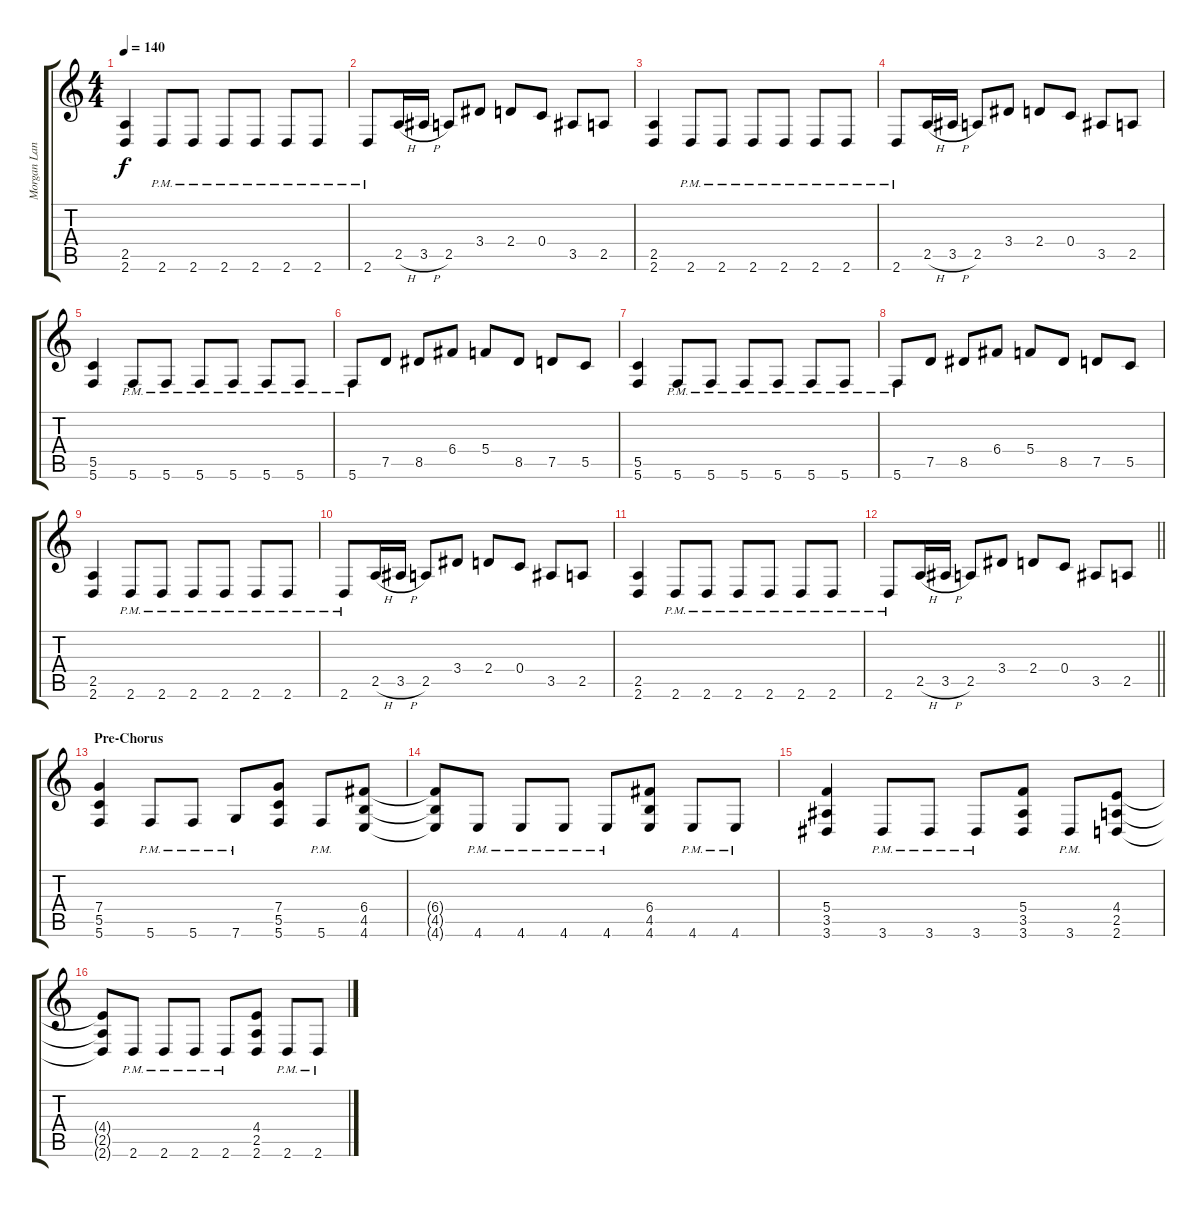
\track ("Morgan Lander" "Morgan Lan") {instrument distortionguitar}
\staff {score tabs}
\tuning (D4 A3 F3 C3 G2 C2) {hide}
\ts (4 4)
\tempo 140
\clef g2
\ks c
(2.5 2.6).4{dy f} 2.6{pm}.8 2.6{pm}.8 2.6{pm}.8 2.6{pm}.8 2.6{pm}.8 2.6{pm}.8 |
2.6{pm}.8 2.5{h}.16 3.5{h}.16 2.5.8 3.4.8 2.4.8 0.4.8 3.5.8 2.5.8 |
(2.5 2.6).4 2.6{pm}.8 2.6{pm}.8 2.6{pm}.8 2.6{pm}.8 2.6{pm}.8 2.6{pm}.8 |
2.6{pm}.8 2.5{h}.16 3.5{h}.16 2.5.8 3.4.8 2.4.8 0.4.8 3.5.8 2.5.8 |
(5.5 5.6).4 5.6{pm}.8 5.6{pm}.8 5.6{pm}.8 5.6{pm}.8 5.6{pm}.8 5.6{pm}.8 |
5.6{pm}.8 7.5.8 8.5.8 6.4.8 5.4.8 8.5.8 7.5.8 5.5.8 |
(5.5 5.6).4 5.6{pm}.8 5.6{pm}.8 5.6{pm}.8 5.6{pm}.8 5.6{pm}.8 5.6{pm}.8 |
5.6{pm}.8 7.5.8 8.5.8 6.4.8 5.4.8 8.5.8 7.5.8 5.5.8 |
(2.5 2.6).4 2.6{pm}.8 2.6{pm}.8 2.6{pm}.8 2.6{pm}.8 2.6{pm}.8 2.6{pm}.8 |
2.6{pm}.8 2.5{h}.16 3.5{h}.16 2.5.8 3.4.8 2.4.8 0.4.8 3.5.8 2.5.8 |
(2.5 2.6).4 2.6{pm}.8 2.6{pm}.8 2.6{pm}.8 2.6{pm}.8 2.6{pm}.8 2.6{pm}.8 |
\barLineRight lightlight
2.6{pm}.8 2.5{h}.16 3.5{h}.16 2.5.8 3.4.8 2.4.8 0.4.8 3.5.8 2.5.8 |
\section ("" "Pre-Chorus")
(7.4 5.5 5.6).4 5.6{pm}.8 5.6{pm}.8 7.6{pm}.8 (7.4 5.5 5.6).8 5.6{pm}.8 (6.4 4.5 4.6).8 |
(6.4{t} 4.5{t} 4.6{t}).8 4.6{pm}.8 4.6{pm}.8 4.6{pm}.8 4.6{pm}.8 (6.4 4.5 4.6).8 4.6{pm}.8 4.6{pm}.8 |
(5.4 3.5 3.6).4 3.6{pm}.8 3.6{pm}.8 3.6{pm}.8 (5.4 3.5 3.6).8 3.6{pm}.8 (4.4 2.5 2.6).8 |
(4.4{t} 2.5{t} 2.6{t}).8 2.6{pm}.8 2.6{pm}.8 2.6{pm}.8 2.6{pm}.8 (4.4 2.5 2.6).8 2.6{pm}.8 2.6{pm}.8
